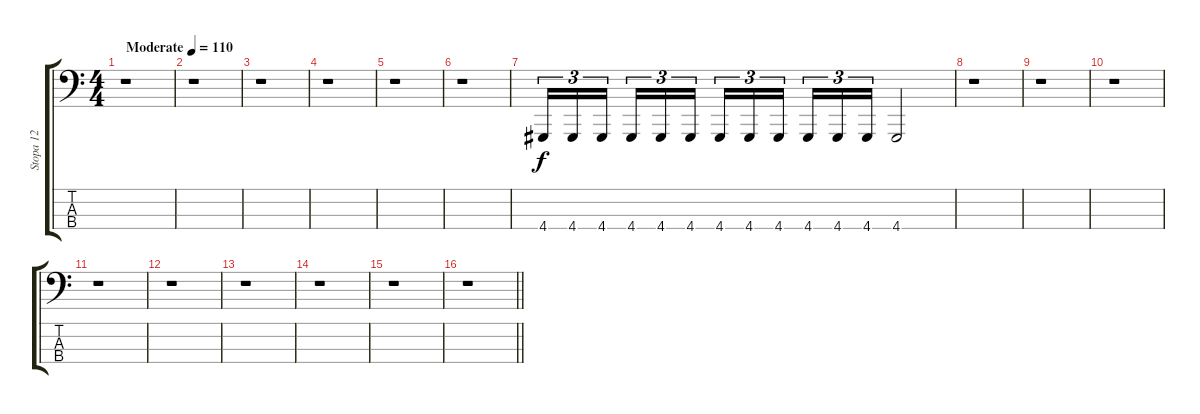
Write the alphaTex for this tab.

\track ("Stopa 12" "Stopa 12") {instrument timpani}
\staff {score tabs}
\tuning (G2 D2 A1 E1) {hide}
\ts (4 4)
\tempo (110 "Moderate")
\clef f4
\ks c
r.1{dy f instrument timpani} |
r.1 |
r.1 |
r.1 |
r.1 |
r.1{volume 0} |
4.4.16{tu (3 2) volume 16} 4.4.16{tu (3 2)} 4.4.16{tu (3 2) beam splitsecondary} 4.4.16{tu (3 2)} 4.4.16{tu (3 2)} 4.4.16{tu (3 2)} 4.4.16{tu (3 2)} 4.4.16{tu (3 2)} 4.4.16{tu (3 2) beam splitsecondary} 4.4.16{tu (3 2)} 4.4.16{tu (3 2)} 4.4.16{tu (3 2)} 4.4.2 |
r.1 |
r.1 |
r.1 |
r.1 |
r.1 |
r.1 |
r.1 |
r.1 |
\barLineRight lightlight
r.1
